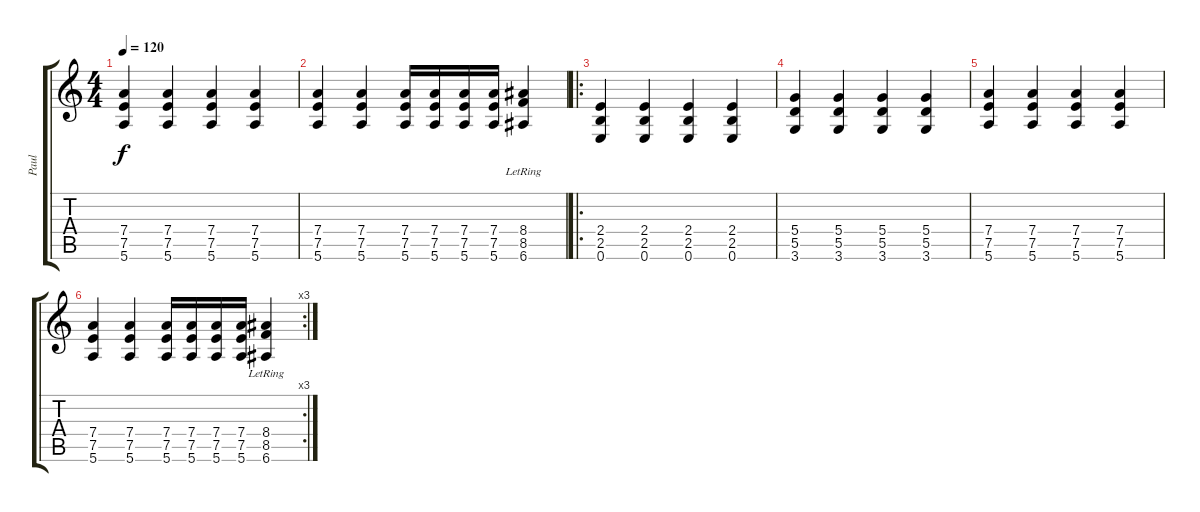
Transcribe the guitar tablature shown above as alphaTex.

\track ("Paul" "Paul") {instrument distortionguitar}
\staff {score tabs}
\tuning (E4 B3 G3 D3 A2 E2) {hide}
\ts (4 4)
\tempo 120
\clef g2
\ks c
(7.4 7.5 5.6).4{dy f} (7.4 7.5 5.6).4 (7.4 7.5 5.6).4 (7.4 7.5 5.6).4 |
(7.4 7.5 5.6).4 (7.4 7.5 5.6).4 (7.4 7.5 5.6).16 (7.4 7.5 5.6).16 (7.4 7.5 5.6).16 (7.4 7.5 5.6).16 (8.4 8.5 6.6{lr}).4 |
\ro
(2.4 2.5 0.6).4 (2.4 2.5 0.6).4 (2.4 2.5 0.6).4 (2.4 2.5 0.6).4 |
(5.4 5.5 3.6).4 (5.4 5.5 3.6).4 (5.4 5.5 3.6).4 (5.4 5.5 3.6).4 |
(7.4 7.5 5.6).4 (7.4 7.5 5.6).4 (7.4 7.5 5.6).4 (7.4 7.5 5.6).4 |
\rc 3
(7.4 7.5 5.6).4 (7.4 7.5 5.6).4 (7.4 7.5 5.6).16 (7.4 7.5 5.6).16 (7.4 7.5 5.6).16 (7.4 7.5 5.6).16 (8.4 8.5 6.6{lr}).4
